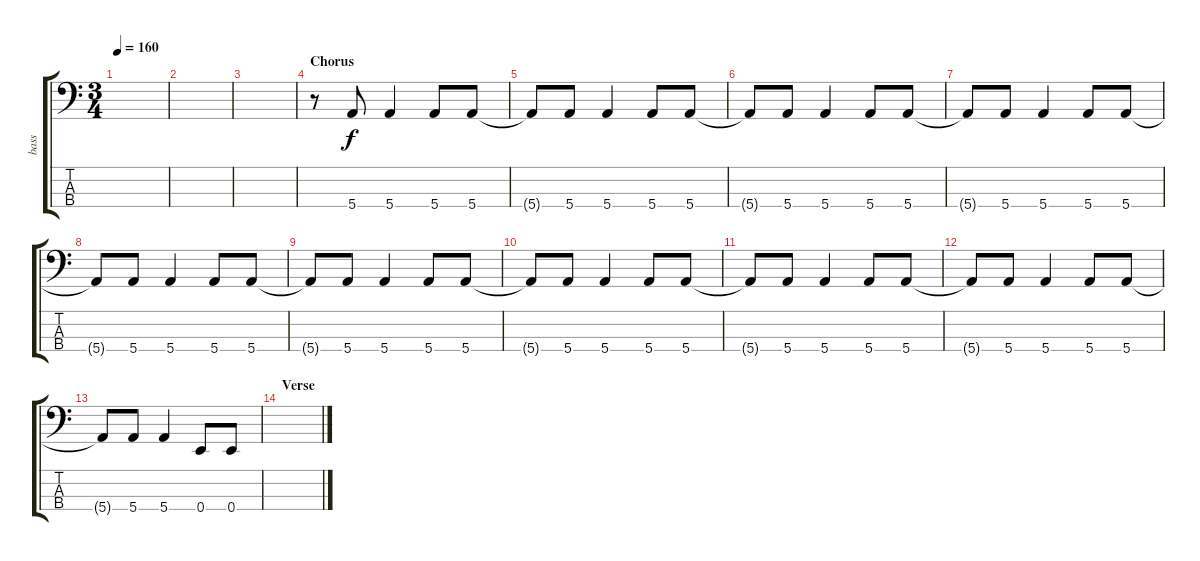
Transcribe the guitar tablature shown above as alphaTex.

\track ("bass" "bass") {instrument electricbassfinger}
\staff {score tabs}
\tuning (G2 D2 A1 E1) {hide}
\ts (3 4)
\tempo 160
\clef f4
\ks c
|
|
|
\section ("" "Chorus")
r.8 5.4.8 5.4.4 5.4.8 5.4.8 |
5.4{t}.8 5.4.8 5.4.4 5.4.8 5.4.8 |
5.4{t}.8 5.4.8 5.4.4 5.4.8 5.4.8 |
5.4{t}.8 5.4.8 5.4.4 5.4.8 5.4.8 |
5.4{t}.8 5.4.8 5.4.4 5.4.8 5.4.8 |
5.4{t}.8 5.4.8 5.4.4 5.4.8 5.4.8 |
5.4{t}.8 5.4.8 5.4.4 5.4.8 5.4.8 |
5.4{t}.8 5.4.8 5.4.4 5.4.8 5.4.8 |
5.4{t}.8 5.4.8 5.4.4 5.4.8 5.4.8 |
5.4{t}.8 5.4.8 5.4.4 0.4.8 0.4.8 |
\section ("" "Verse")
